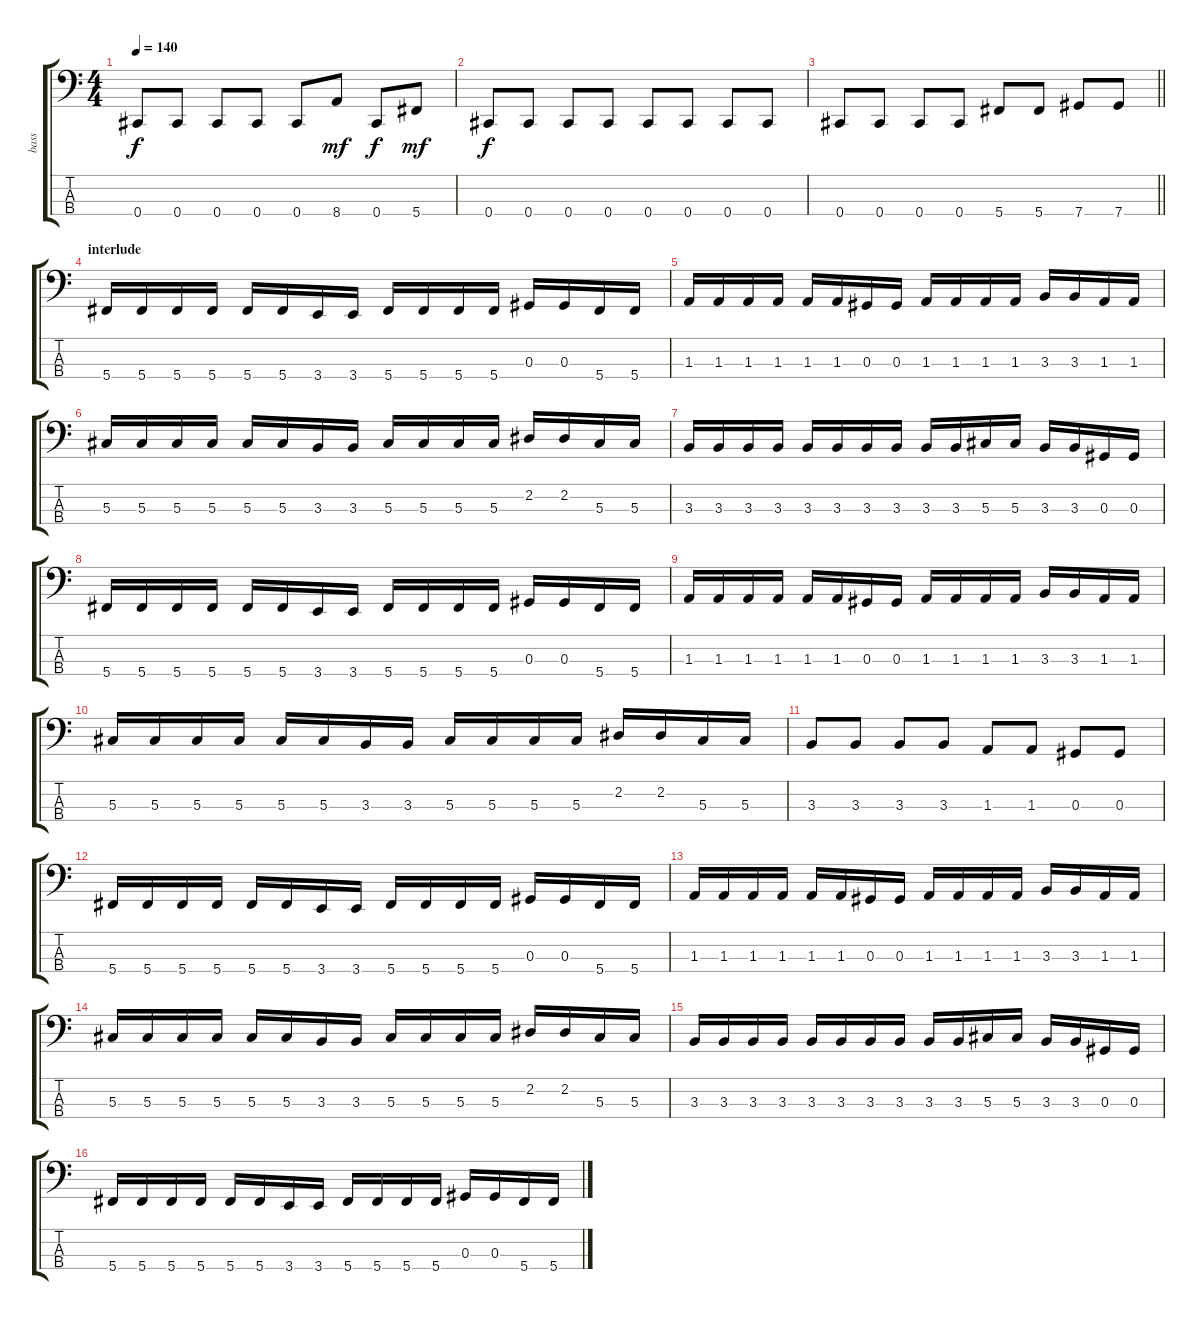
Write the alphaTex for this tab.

\track ("bass" "bass") {instrument electricbassfinger}
\staff {score tabs}
\tuning (Gb2 Db2 Ab1 Db1) {hide}
\ts (4 4)
\tempo 140
\clef f4
\ks c
0.4.8{dy f} 0.4.8 0.4.8 0.4.8 0.4.8 8.4.8{dy mf} 0.4.8{dy f} 5.4.8{dy mf} |
0.4.8{dy f} 0.4.8 0.4.8 0.4.8 0.4.8 0.4.8 0.4.8 0.4.8 |
\barLineRight lightlight
0.4.8 0.4.8 0.4.8 0.4.8 5.4.8 5.4.8 7.4.8 7.4.8 |
\section ("" "interlude")
5.4.16 5.4.16 5.4.16 5.4.16 5.4.16 5.4.16 3.4.16 3.4.16 5.4.16 5.4.16 5.4.16 5.4.16 0.3.16 0.3.16 5.4.16 5.4.16 |
1.3.16 1.3.16 1.3.16 1.3.16 1.3.16 1.3.16 0.3.16 0.3.16 1.3.16 1.3.16 1.3.16 1.3.16 3.3.16 3.3.16 1.3.16 1.3.16 |
5.3.16 5.3.16 5.3.16 5.3.16 5.3.16 5.3.16 3.3.16 3.3.16 5.3.16 5.3.16 5.3.16 5.3.16 2.2.16 2.2.16 5.3.16 5.3.16 |
3.3.16 3.3.16 3.3.16 3.3.16 3.3.16 3.3.16 3.3.16 3.3.16 3.3.16 3.3.16 5.3.16 5.3.16 3.3.16 3.3.16 0.3.16 0.3.16 |
5.4.16 5.4.16 5.4.16 5.4.16 5.4.16 5.4.16 3.4.16 3.4.16 5.4.16 5.4.16 5.4.16 5.4.16 0.3.16 0.3.16 5.4.16 5.4.16 |
1.3.16 1.3.16 1.3.16 1.3.16 1.3.16 1.3.16 0.3.16 0.3.16 1.3.16 1.3.16 1.3.16 1.3.16 3.3.16 3.3.16 1.3.16 1.3.16 |
5.3.16 5.3.16 5.3.16 5.3.16 5.3.16 5.3.16 3.3.16 3.3.16 5.3.16 5.3.16 5.3.16 5.3.16 2.2.16 2.2.16 5.3.16 5.3.16 |
3.3.8 3.3.8 3.3.8 3.3.8 1.3.8 1.3.8 0.3.8 0.3.8 |
5.4.16 5.4.16 5.4.16 5.4.16 5.4.16 5.4.16 3.4.16 3.4.16 5.4.16 5.4.16 5.4.16 5.4.16 0.3.16 0.3.16 5.4.16 5.4.16 |
1.3.16 1.3.16 1.3.16 1.3.16 1.3.16 1.3.16 0.3.16 0.3.16 1.3.16 1.3.16 1.3.16 1.3.16 3.3.16 3.3.16 1.3.16 1.3.16 |
5.3.16 5.3.16 5.3.16 5.3.16 5.3.16 5.3.16 3.3.16 3.3.16 5.3.16 5.3.16 5.3.16 5.3.16 2.2.16 2.2.16 5.3.16 5.3.16 |
3.3.16 3.3.16 3.3.16 3.3.16 3.3.16 3.3.16 3.3.16 3.3.16 3.3.16 3.3.16 5.3.16 5.3.16 3.3.16 3.3.16 0.3.16 0.3.16 |
5.4.16 5.4.16 5.4.16 5.4.16 5.4.16 5.4.16 3.4.16 3.4.16 5.4.16 5.4.16 5.4.16 5.4.16 0.3.16 0.3.16 5.4.16 5.4.16
